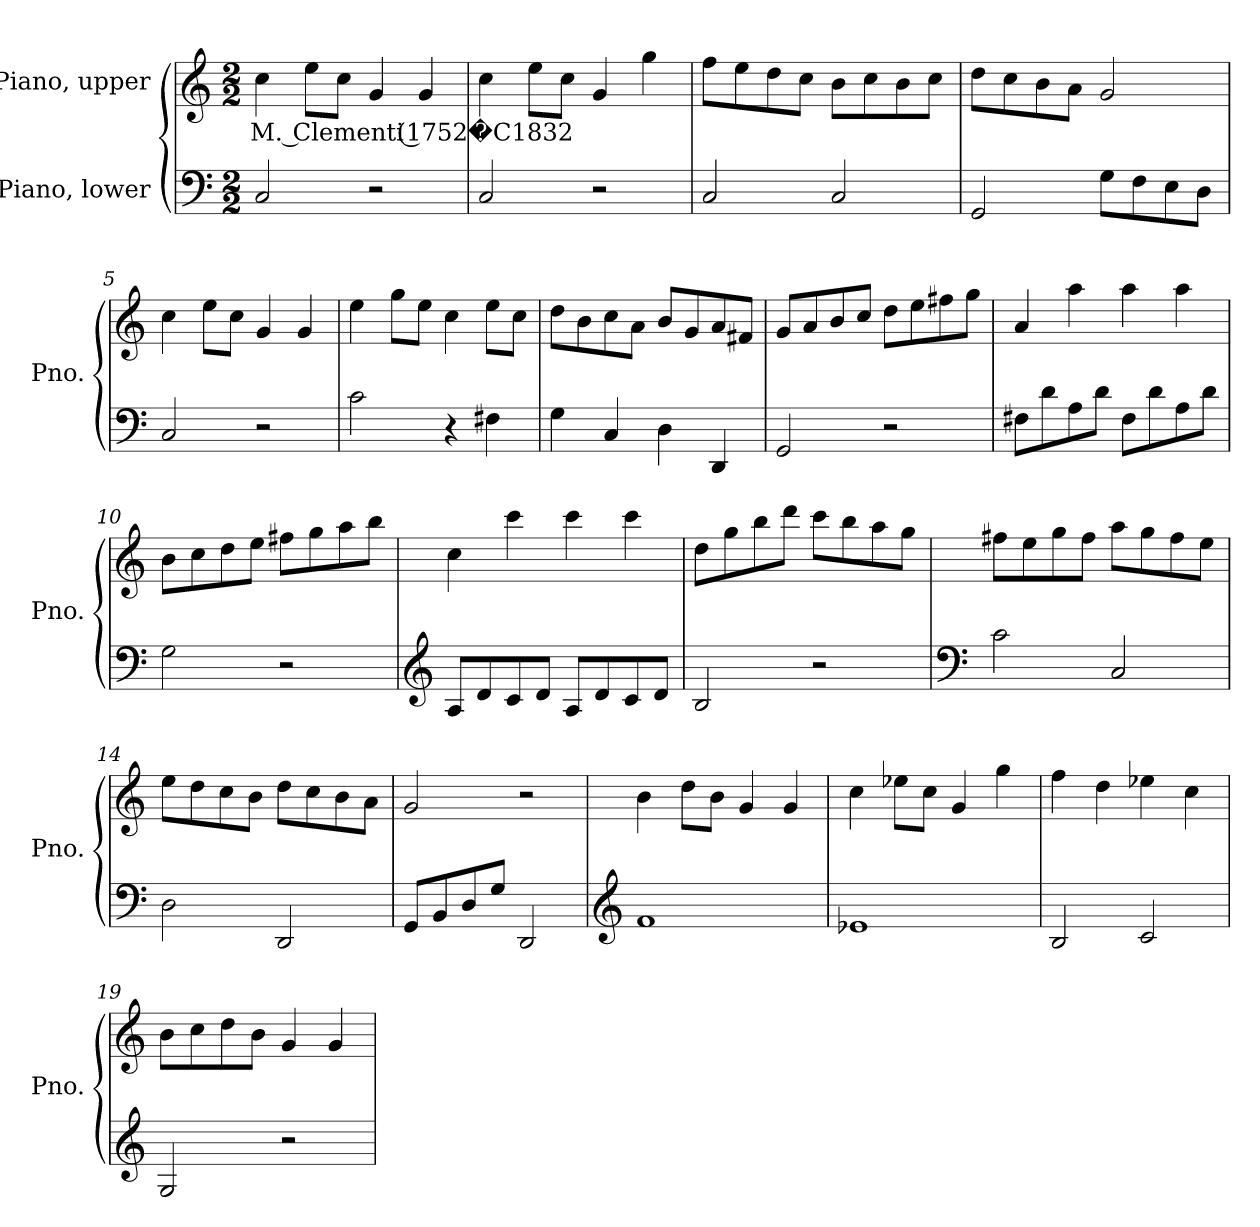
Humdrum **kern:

**kern	**kern	**text
*part2	*part1	*part1
*staff2	*staff1	*staff1
*I"Piano, lower	*I"Piano, upper	*
*I'Pno.	*I'Pno.	*
*clefF4	*clefG2	*
*k[]	*k[]	*
*M2/2	*M2/2	*
*MM156	*MM156	*
=1	=1	=1
!	!	!LO:LY:b
2C/	4cc\	M. Clementi (1752�C1832
.	8ee\L	.
.	8cc\J	.
2r	4g/	.
.	4g/	.
=2	=2	=2
2C/	4cc\	.
.	8ee\L	.
.	8cc\J	.
2r	4g/	.
.	4gg\	.
=3	=3	=3
2C/	8ff\L	.
.	8ee\	.
.	8dd\	.
.	8cc\J	.
2C/	8b\L	.
.	8cc\	.
.	8b\	.
.	8cc\J	.
!!LO:LB:g=z
=4	=4	=4
2GG/	8dd\L	.
.	8cc\	.
.	8b\	.
.	8a\J	.
8G\L	2g/	.
8F\	.	.
8E\	.	.
8D\J	.	.
=5	=5	=5
2C/	4cc\	.
.	8ee\L	.
.	8cc\J	.
2r	4g/	.
.	4g/	.
=6	=6	=6
2c\	4ee\	.
.	8gg\L	.
.	8ee\J	.
4r	4cc\	.
4F#X\	8ee\L	.
.	8cc\J	.
=7	=7	=7
4G\	8dd\L	.
.	8b\	.
4C/	8cc\	.
.	8a\J	.
4D\	8b/L	.
.	8g/	.
4DD/	8a/	.
.	8f#X/J	.
=8	=8	=8
2GG/	8g/L	.
.	8a/	.
.	8b/	.
.	8cc/J	.
2r	8dd\L	.
.	8ee\	.
.	8ff#X\	.
.	8gg\J	.
!!LO:LB:g=z
=9	=9	=9
8F#X\L	4a/	.
8d\	.	.
8A\	4aa\	.
8d\J	.	.
8F#\L	4aa\	.
8d\	.	.
8A\	4aa\	.
8d\J	.	.
=10	=10	=10
2G\	8b\L	.
.	8cc\	.
.	8dd\	.
.	8ee\J	.
2r	8ff#X\L	.
.	8gg\	.
.	8aa\	.
.	8bb\J	.
=11	=11	=11
*clefG2	*	*
8A/L	4cc\	.
8d/	.	.
8c/	4ccc\	.
8d/J	.	.
8A/L	4ccc\	.
8d/	.	.
8c/	4ccc\	.
8d/J	.	.
=12	=12	=12
2B/	8dd\L	.
.	8gg\	.
.	8bb\	.
.	8ddd\J	.
2r	8ccc\L	.
.	8bb\	.
.	8aa\	.
.	8gg\J	.
!!LO:LB:g=z
=13	=13	=13
*clefF4	*	*
2c\	8ff#X\L	.
.	8ee\	.
.	8gg\	.
.	8ff#\J	.
2C/	8aa\L	.
.	8gg\	.
.	8ff#\	.
.	8ee\J	.
=14	=14	=14
2D\	8ee\L	.
.	8dd\	.
.	8cc\	.
.	8b\J	.
2DD/	8dd\L	.
.	8cc\	.
.	8b\	.
.	8a\J	.
=15	=15	=15
8GG/L	2g/	.
8BB/	.	.
8D/	.	.
8G/J	.	.
2DD/	2r	.
=16	=16	=16
*clefG2	*	*
1f	4b\	.
.	8dd\L	.
.	8b\J	.
.	4g/	.
.	4g/	.
=17	=17	=17
1e-X	4cc\	.
.	8ee-X\L	.
.	8cc\J	.
.	4g/	.
.	4gg\	.
=18	=18	=18
2B/	4ff\	.
.	4dd\	.
2c/	4ee-X\	.
.	4cc\	.
!!LO:LB:g=z
=19	=19	=19
2G/	8b\L	.
.	8cc\	.
.	8dd\	.
.	8b\J	.
2r	4g/	.
.	4g/	.
=	=	=
*-	*-	*-
